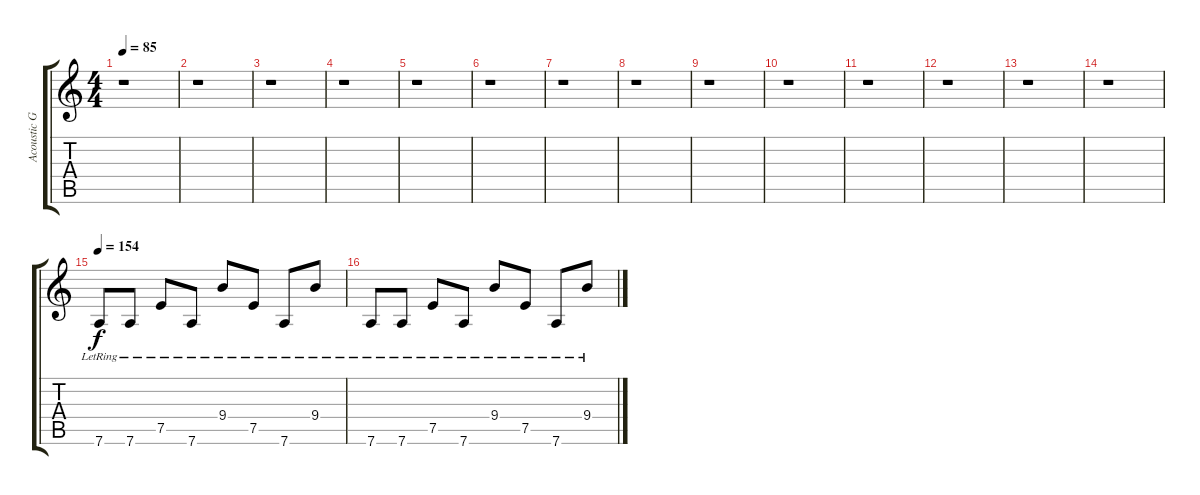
\track ("Acoustic Guitar" "Acoustic G") {instrument acousticguitarsteel}
\staff {score tabs}
\tuning (E4 B3 G3 D3 A2 D2) {hide}
\ts (4 4)
\tempo 85
\clef g2
\ks c
r.1{dy f instrument acousticguitarsteel} |
r.1 |
r.1 |
r.1 |
r.1 |
r.1 |
r.1 |
r.1 |
r.1 |
r.1 |
r.1 |
r.1 |
r.1 |
r.1 |
\tempo 154
7.6{lr}.8 7.6{lr}.8 7.5{lr}.8 7.6{lr}.8 9.4{lr}.8 7.5{lr}.8 7.6{lr}.8 9.4{lr}.8 |
7.6{lr}.8 7.6{lr}.8 7.5{lr}.8 7.6{lr}.8 9.4{lr}.8 7.5{lr}.8 7.6{lr}.8 9.4{lr}.8
